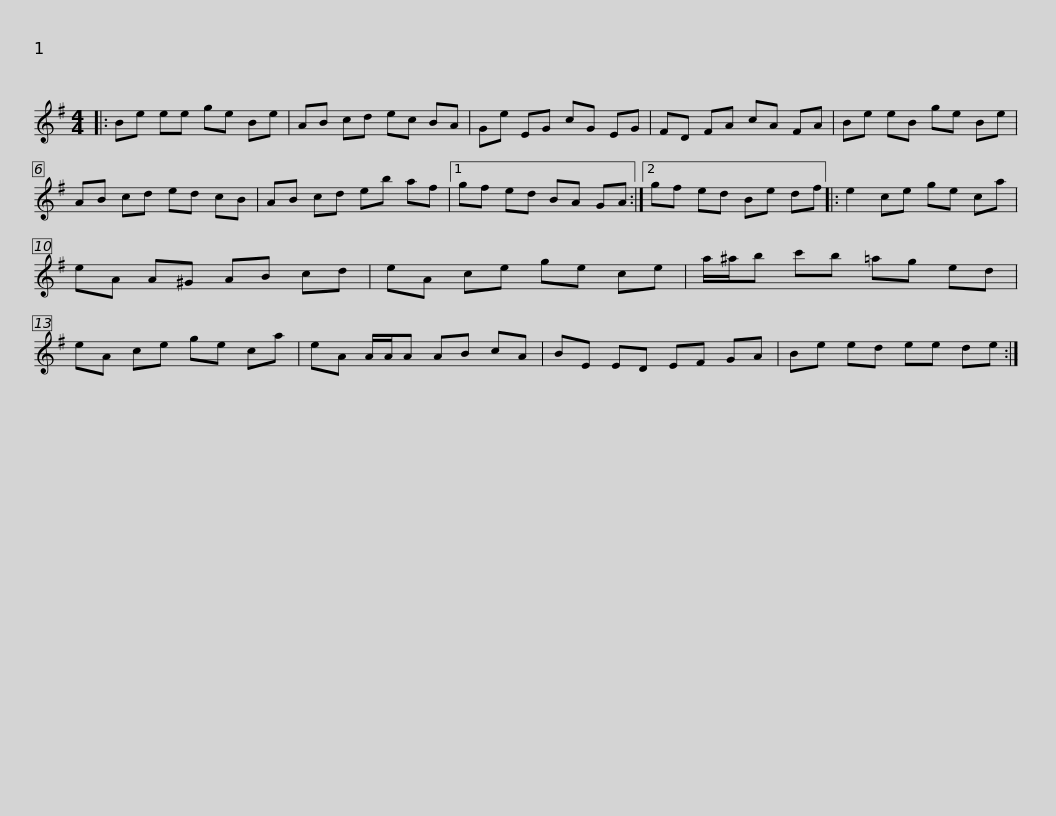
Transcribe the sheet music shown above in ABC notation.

X:1
L:1/8
M:4/4
I:linebreak $
K:Emin
V:1 treble
V:1
|: Be ee ge Be | AB cd ec BA | Ge EG cG EG | FD FA cA FA | Be eB ge Be |$ %5
 AB cd ed cB | AB cd eb af |1 gf ed BA GA :|2 gf ed Be df |: e2 ce ge ca |$ %10
 eA A^G AB cd | eA ce ge ce | a/^a/b c'b =ag ed | eA ce ge ca | eA A/A/A AB cA |$ %15
 BE ED EF GA | Be ed ee de :| %17
